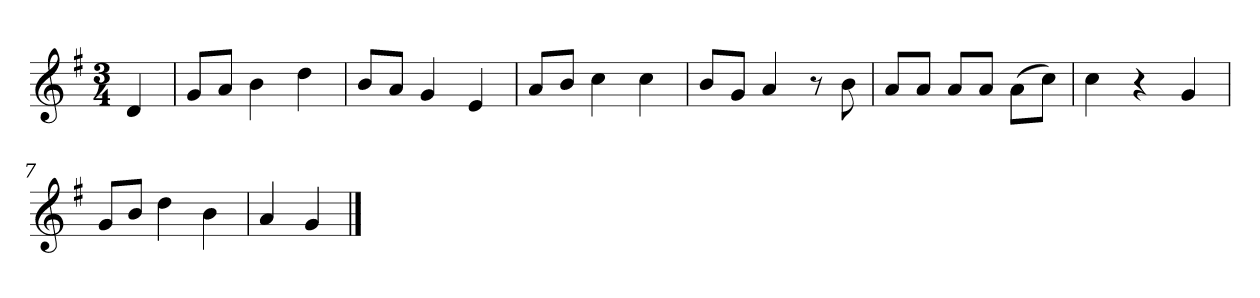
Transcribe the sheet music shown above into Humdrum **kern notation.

**kern
*part1
*staff1
*k[f#]
*M3/4
*MM120
=
4d
=1
8gL
8aJ
4b
4dd
=2
8bL
8aJ
4g
4e
=3
8aL
8bJ
4cc
4cc
=4
8bL
8gJ
4a
8r
8b
=5
8aL
8aJ
8aL
8aJ
(8aL
8ccJ)
=6
4cc
4r
4g
=7
8gL
8bJ
4dd
4b
=8
4a
4g
==
*-
